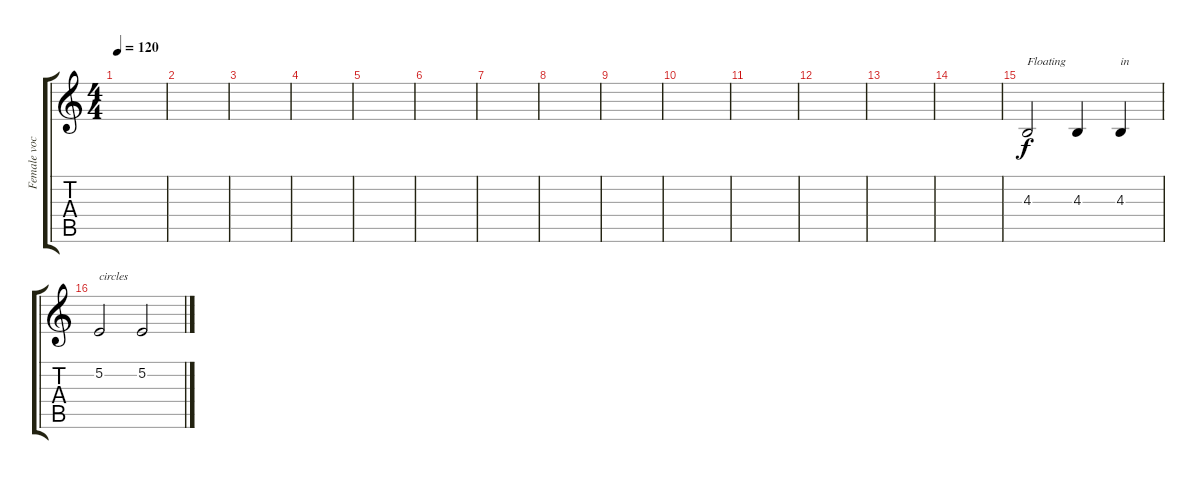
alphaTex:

\track ("Female vocals" "Female voc") {instrument viola}
\staff {score tabs}
\tuning (E4 B3 G3 D3 A2 E2) {hide}
\ts (4 4)
\tempo 120
\clef g2
\ks c
|
|
|
|
|
|
|
|
|
|
|
|
|
|
4.3.2{txt "Floating"} 4.3.4 4.3.4{txt "in"} |
5.2.2{txt "circles"} 5.2.2
